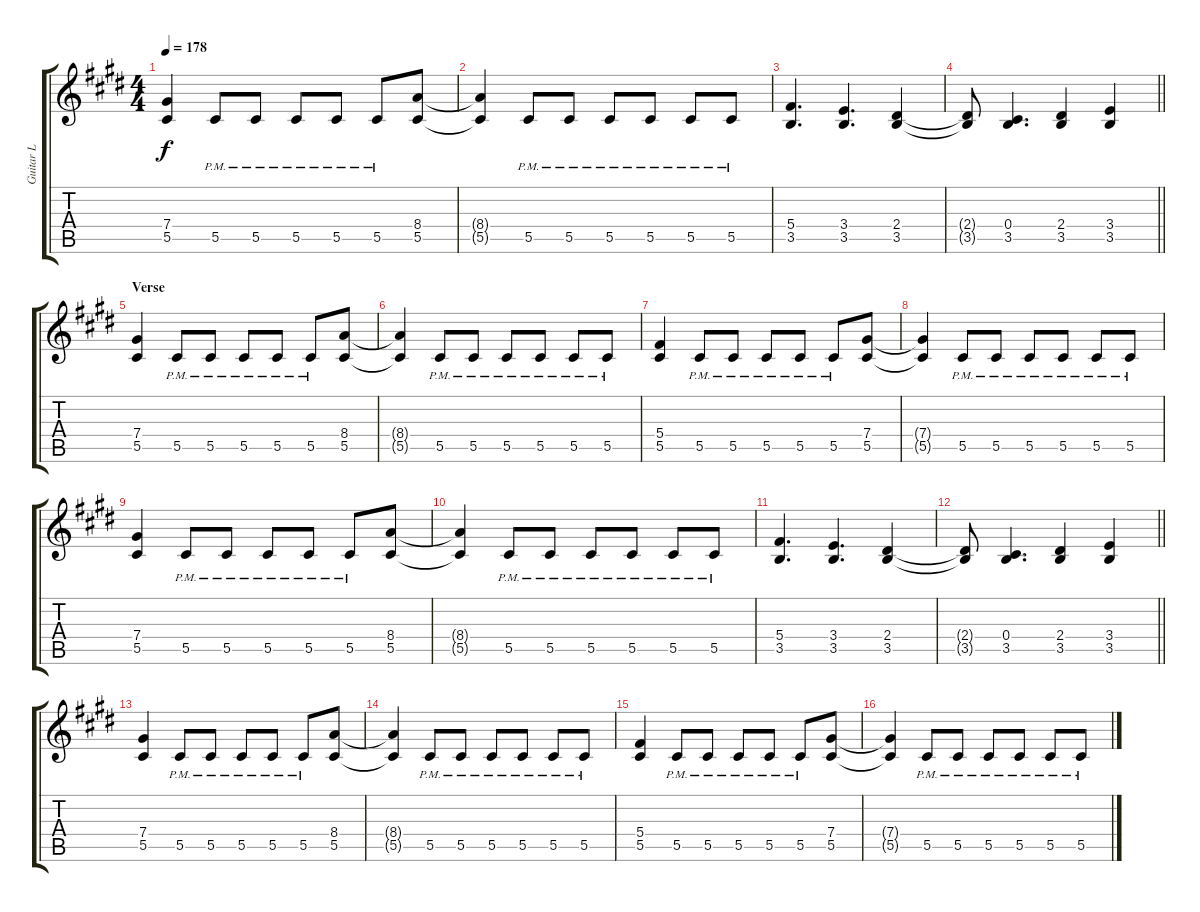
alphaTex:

\track ("Guitar L" "Guitar L") {instrument distortionguitar}
\staff {score tabs}
\tuning (Eb4 Bb3 Gb3 Db3 Ab2 Db2) {hide}
\ts (4 4)
\tempo 178
\clef g2
\ks e
(7.4 5.5).4{dy f} 5.5{pm}.8 5.5{pm}.8 5.5{pm}.8 5.5{pm}.8 5.5{pm}.8 (8.4 5.5).8 |
(8.4{t} 5.5{t}).4 5.5{pm}.8 5.5{pm}.8 5.5{pm}.8 5.5{pm}.8 5.5{pm}.8 5.5{pm}.8 |
(5.4 3.5).4{d} (3.4 3.5).4{d} (2.4 3.5).4 |
\barLineRight lightlight
(2.4{t} 3.5{t}).8 (0.4 3.5).4{d} (2.4 3.5).4 (3.4 3.5).4 |
\section ("" "Verse")
(7.4 5.5).4 5.5{pm}.8 5.5{pm}.8 5.5{pm}.8 5.5{pm}.8 5.5{pm}.8 (8.4 5.5).8 |
(8.4{t} 5.5{t}).4 5.5{pm}.8 5.5{pm}.8 5.5{pm}.8 5.5{pm}.8 5.5{pm}.8 5.5{pm}.8 |
(5.4 5.5).4 5.5{pm}.8 5.5{pm}.8 5.5{pm}.8 5.5{pm}.8 5.5{pm}.8 (7.4 5.5).8 |
(7.4{t} 5.5{t}).4 5.5{pm}.8 5.5{pm}.8 5.5{pm}.8 5.5{pm}.8 5.5{pm}.8 5.5{pm}.8 |
(7.4 5.5).4 5.5{pm}.8 5.5{pm}.8 5.5{pm}.8 5.5{pm}.8 5.5{pm}.8 (8.4 5.5).8 |
(8.4{t} 5.5{t}).4 5.5{pm}.8 5.5{pm}.8 5.5{pm}.8 5.5{pm}.8 5.5{pm}.8 5.5{pm}.8 |
(5.4 3.5).4{d} (3.4 3.5).4{d} (2.4 3.5).4 |
\barLineRight lightlight
(2.4{t} 3.5{t}).8 (0.4 3.5).4{d} (2.4 3.5).4 (3.4 3.5).4 |
(7.4 5.5).4 5.5{pm}.8 5.5{pm}.8 5.5{pm}.8 5.5{pm}.8 5.5{pm}.8 (8.4 5.5).8 |
(8.4{t} 5.5{t}).4 5.5{pm}.8 5.5{pm}.8 5.5{pm}.8 5.5{pm}.8 5.5{pm}.8 5.5{pm}.8 |
(5.4 5.5).4 5.5{pm}.8 5.5{pm}.8 5.5{pm}.8 5.5{pm}.8 5.5{pm}.8 (7.4 5.5).8 |
(7.4{t} 5.5{t}).4 5.5{pm}.8 5.5{pm}.8 5.5{pm}.8 5.5{pm}.8 5.5{pm}.8 5.5{pm}.8
